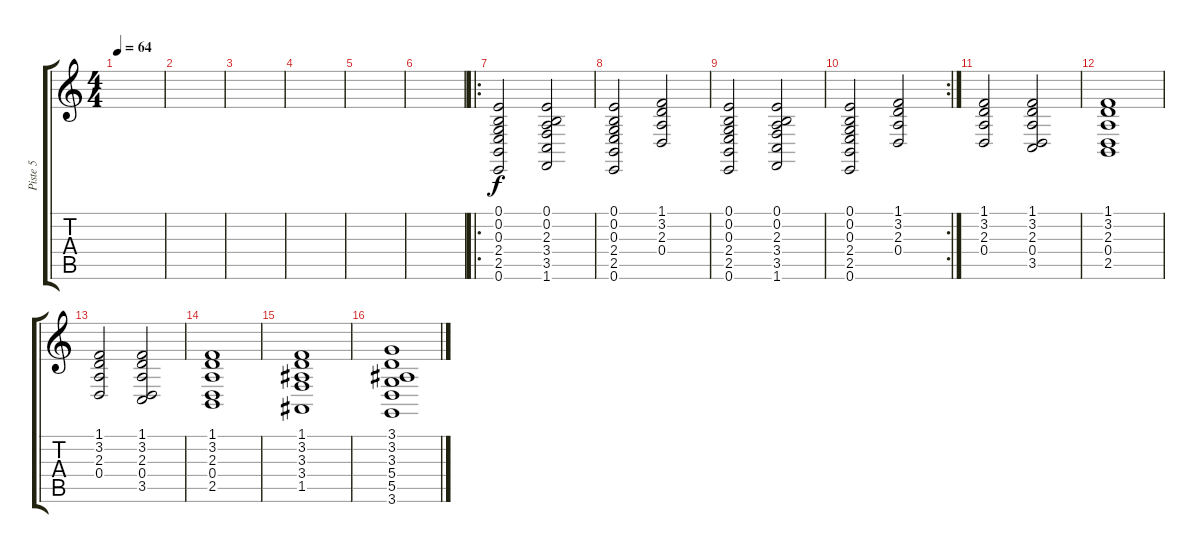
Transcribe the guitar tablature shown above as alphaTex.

\track ("Piste 5" "Piste 5") {instrument fx7echoes}
\staff {score tabs}
\tuning (E4 B3 G3 D3 A2 E2) {hide}
\ts (4 4)
\tempo 64
\clef g2
\ks c
|
|
|
|
|
|
\ro
(0.1 0.2 0.3 2.4 2.5 0.6).2 (0.1 0.2 2.3 3.4 3.5 1.6).2 |
(0.1 0.2 0.3 2.4 2.5 0.6).2 (1.1 3.2 2.3 0.4).2 |
(0.1 0.2 0.3 2.4 2.5 0.6).2 (0.1 0.2 2.3 3.4 3.5 1.6).2 |
\rc 2
(0.1 0.2 0.3 2.4 2.5 0.6).2 (1.1 3.2 2.3 0.4).2 |
(1.1 3.2 2.3 0.4).2 (1.1 3.2 2.3 0.4 3.5).2 |
(1.1 3.2 2.3 0.4 2.5).1 |
(1.1 3.2 2.3 0.4).2 (1.1 3.2 2.3 0.4 3.5).2 |
(1.1 3.2 2.3 0.4 2.5).1 |
(1.1 3.2 3.3 3.4 1.5).1 |
(3.1 3.2 3.3 5.4 5.5 3.6).1
